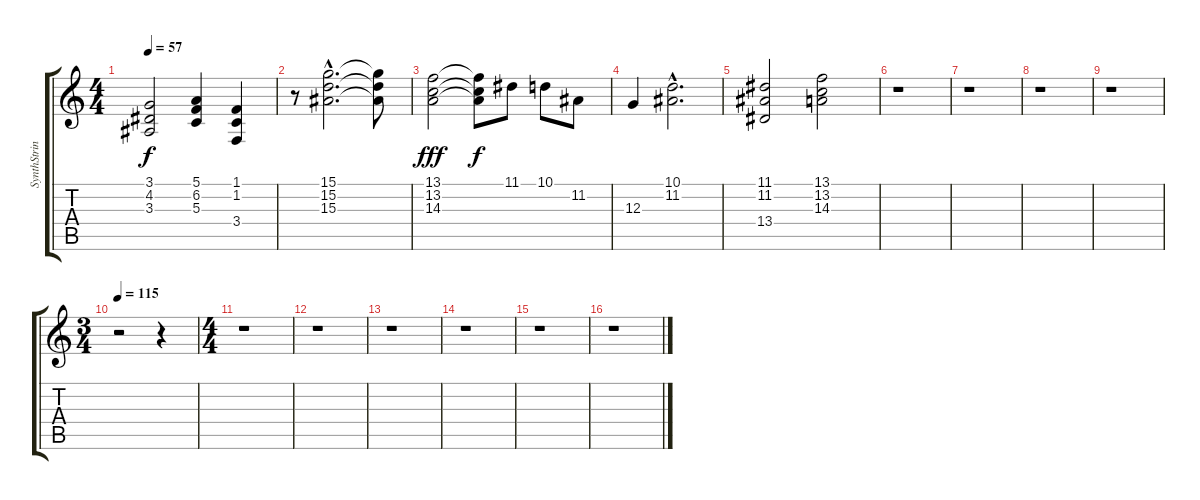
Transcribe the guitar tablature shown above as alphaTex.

\track ("SynthStrings" "SynthStrin") {instrument synthstrings1}
\staff {score tabs}
\tuning (E4 B3 G3 D3 A2 E2) {hide}
\ts (4 4)
\tempo 57
\clef g2
\ks c
(3.1 4.2 3.3).2{dy f} (5.1 6.2 5.3).4 (1.1 1.2 3.4).4 |
r.8 (15.1{hac} 15.2{hac} 15.3{hac}).2{d} (15.1{t} 15.2{t} 15.3{t}).8 |
(13.1 13.2 14.3).2{dy fff} (13.1{t} 13.2{t} 14.3{t}).8{dy f} 11.1.8 10.1.8 11.2.8 |
12.3.4 (10.1{hac} 11.2{hac}).2{d} |
(11.1 11.2 13.4).2 (13.1 13.2 14.3).2 |
r.1 |
r.1 |
r.1 |
r.1 |
\ts (3 4)
\tempo 115
r.2 r.4 |
\ts (4 4)
r.1 |
r.1 |
r.1 |
r.1 |
r.1 |
r.1
